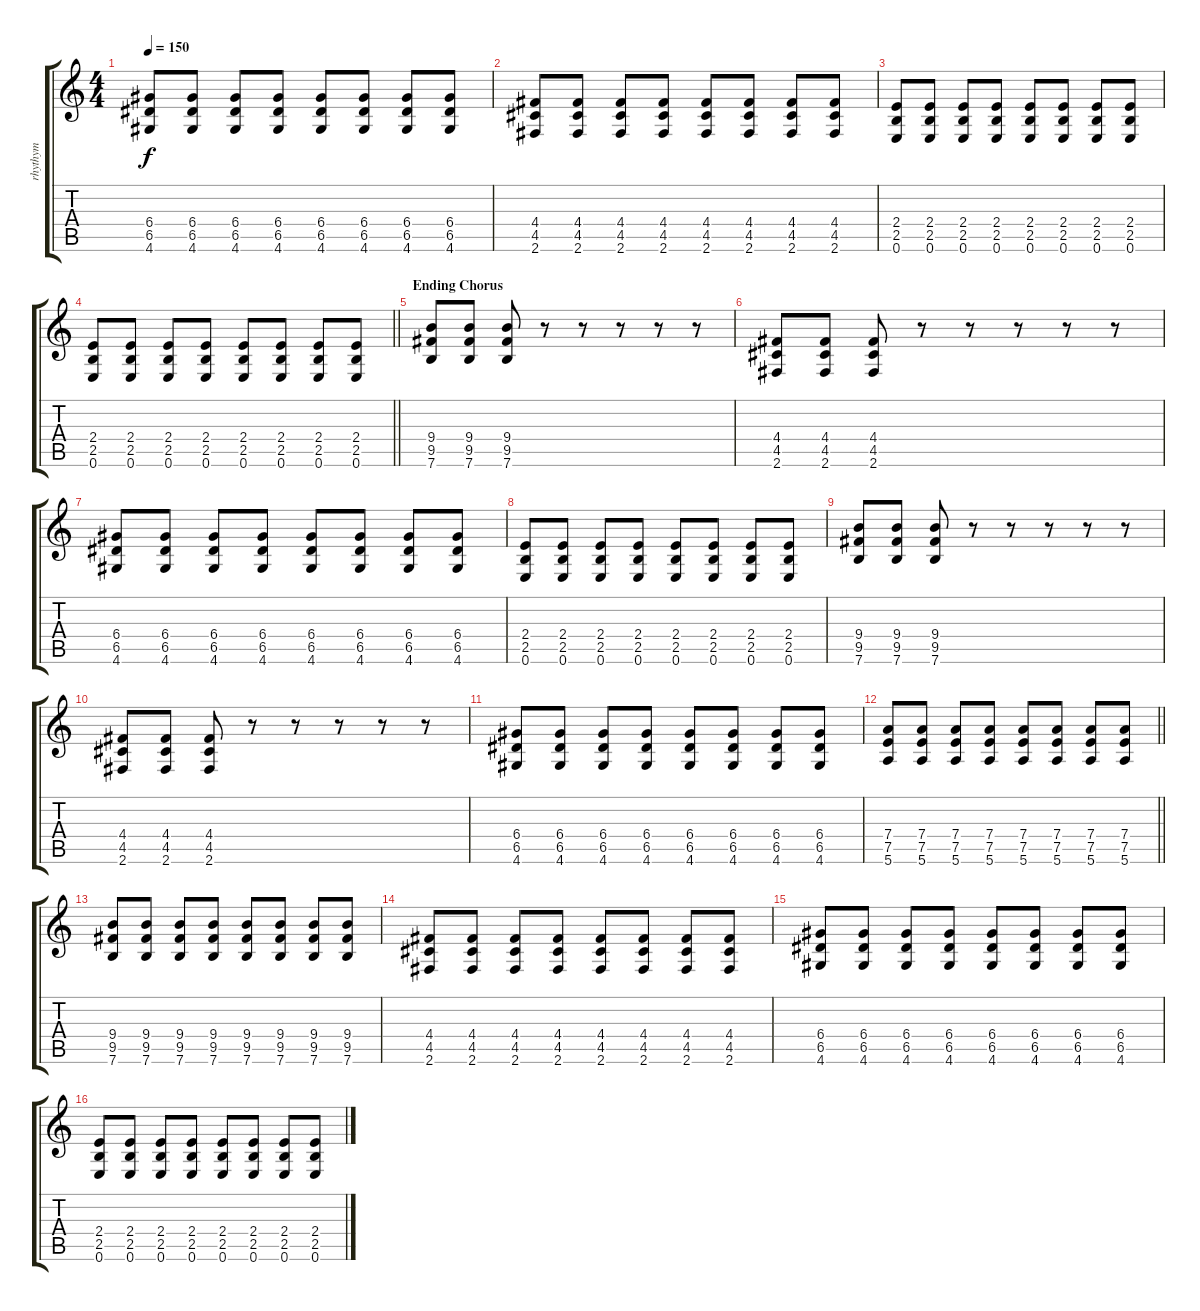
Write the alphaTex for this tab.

\track ("rhythym" "rhythym") {instrument overdrivenguitar}
\staff {score tabs}
\tuning (E4 B3 G3 D3 A2 E2) {hide}
\ts (4 4)
\tempo 150
\clef g2
\ks c
(6.4 6.5 4.6).8{dy f} (6.4 6.5 4.6).8 (6.4 6.5 4.6).8 (6.4 6.5 4.6).8 (6.4 6.5 4.6).8 (6.4 6.5 4.6).8 (6.4 6.5 4.6).8 (6.4 6.5 4.6).8 |
(4.4 4.5 2.6).8 (4.4 4.5 2.6).8 (4.4 4.5 2.6).8 (4.4 4.5 2.6).8 (4.4 4.5 2.6).8 (4.4 4.5 2.6).8 (4.4 4.5 2.6).8 (4.4 4.5 2.6).8 |
(2.4 2.5 0.6).8 (2.4 2.5 0.6).8 (2.4 2.5 0.6).8 (2.4 2.5 0.6).8 (2.4 2.5 0.6).8 (2.4 2.5 0.6).8 (2.4 2.5 0.6).8 (2.4 2.5 0.6).8 |
\barLineRight lightlight
(2.4 2.5 0.6).8 (2.4 2.5 0.6).8 (2.4 2.5 0.6).8 (2.4 2.5 0.6).8 (2.4 2.5 0.6).8 (2.4 2.5 0.6).8 (2.4 2.5 0.6).8 (2.4 2.5 0.6).8 |
\section ("" "Ending Chorus")
(9.4 9.5 7.6).8 (9.4 9.5 7.6).8 (9.4 9.5 7.6).8 r.8 r.8 r.8 r.8 r.8 |
(4.4 4.5 2.6).8 (4.4 4.5 2.6).8 (4.4 4.5 2.6).8 r.8 r.8 r.8 r.8 r.8 |
(6.4 6.5 4.6).8 (6.4 6.5 4.6).8 (6.4 6.5 4.6).8 (6.4 6.5 4.6).8 (6.4 6.5 4.6).8 (6.4 6.5 4.6).8 (6.4 6.5 4.6).8 (6.4 6.5 4.6).8 |
(2.4 2.5 0.6).8 (2.4 2.5 0.6).8 (2.4 2.5 0.6).8 (2.4 2.5 0.6).8 (2.4 2.5 0.6).8 (2.4 2.5 0.6).8 (2.4 2.5 0.6).8 (2.4 2.5 0.6).8 |
(9.4 9.5 7.6).8 (9.4 9.5 7.6).8 (9.4 9.5 7.6).8 r.8 r.8 r.8 r.8 r.8 |
(4.4 4.5 2.6).8 (4.4 4.5 2.6).8 (4.4 4.5 2.6).8 r.8 r.8 r.8 r.8 r.8 |
(6.4 6.5 4.6).8 (6.4 6.5 4.6).8 (6.4 6.5 4.6).8 (6.4 6.5 4.6).8 (6.4 6.5 4.6).8 (6.4 6.5 4.6).8 (6.4 6.5 4.6).8 (6.4 6.5 4.6).8 |
\barLineRight lightlight
(7.4 7.5 5.6).8 (7.4 7.5 5.6).8 (7.4 7.5 5.6).8 (7.4 7.5 5.6).8 (7.4 7.5 5.6).8 (7.4 7.5 5.6).8 (7.4 7.5 5.6).8 (7.4 7.5 5.6).8 |
(9.4 9.5 7.6).8 (9.4 9.5 7.6).8 (9.4 9.5 7.6).8 (9.4 9.5 7.6).8 (9.4 9.5 7.6).8 (9.4 9.5 7.6).8 (9.4 9.5 7.6).8 (9.4 9.5 7.6).8 |
(4.4 4.5 2.6).8 (4.4 4.5 2.6).8 (4.4 4.5 2.6).8 (4.4 4.5 2.6).8 (4.4 4.5 2.6).8 (4.4 4.5 2.6).8 (4.4 4.5 2.6).8 (4.4 4.5 2.6).8 |
(6.4 6.5 4.6).8 (6.4 6.5 4.6).8 (6.4 6.5 4.6).8 (6.4 6.5 4.6).8 (6.4 6.5 4.6).8 (6.4 6.5 4.6).8 (6.4 6.5 4.6).8 (6.4 6.5 4.6).8 |
(2.4 2.5 0.6).8 (2.4 2.5 0.6).8 (2.4 2.5 0.6).8 (2.4 2.5 0.6).8 (2.4 2.5 0.6).8 (2.4 2.5 0.6).8 (2.4 2.5 0.6).8 (2.4 2.5 0.6).8
